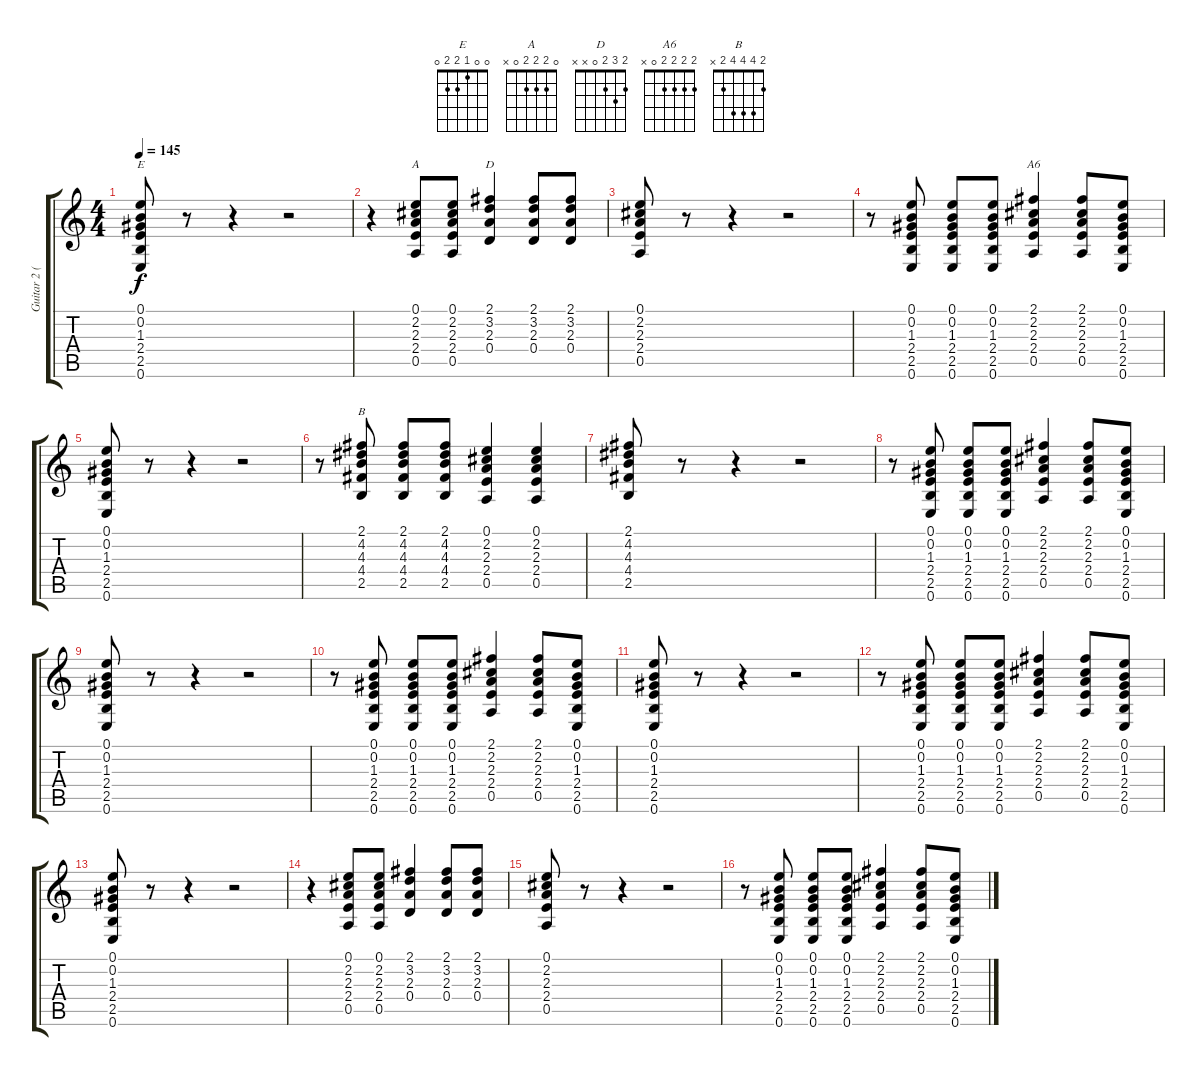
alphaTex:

\track ("Guitar 2 (Rythm)" "Guitar 2 (") {instrument electricguitarclean}
\staff {score tabs}
\tuning (E4 B3 G3 D3 A2 E2) {hide}
\chord ("E" 0 0 1 2 2 0)
\chord ("A" 0 2 2 2 0 x)
\chord ("D" 2 3 2 0 x x)
\chord ("A6" 2 2 2 2 0 x)
\chord ("B" 2 4 4 4 2 x)
\ts (4 4)
\tempo 145
\clef g2
\ks c
(0.1 0.2 1.3 2.4 2.5 0.6).8{ch "E" dy f} r.8 r.4 r.2 |
r.4 (0.1 2.2 2.3 2.4 0.5).8{ch "A"} (0.1 2.2 2.3 2.4 0.5).8 (2.1 3.2 2.3 0.4).4{ch "D"} (2.1 3.2 2.3 0.4).8 (2.1 3.2 2.3 0.4).8 |
(0.1 2.2 2.3 2.4 0.5).8 r.8 r.4 r.2 |
r.8 (0.1 0.2 1.3 2.4 2.5 0.6).8 (0.1 0.2 1.3 2.4 2.5 0.6).8 (0.1 0.2 1.3 2.4 2.5 0.6).8 (2.1 2.2 2.3 2.4 0.5).4{ch "A6"} (2.1 2.2 2.3 2.4 0.5).8 (0.1 0.2 1.3 2.4 2.5 0.6).8 |
(0.1 0.2 1.3 2.4 2.5 0.6).8 r.8 r.4 r.2 |
r.8 (2.1 4.2 4.3 4.4 2.5).8{ch "B"} (2.1 4.2 4.3 4.4 2.5).8 (2.1 4.2 4.3 4.4 2.5).8 (0.1 2.2 2.3 2.4 0.5).4 (0.1 2.2 2.3 2.4 0.5).4 |
(2.1 4.2 4.3 4.4 2.5).8 r.8 r.4 r.2 |
r.8 (0.1 0.2 1.3 2.4 2.5 0.6).8 (0.1 0.2 1.3 2.4 2.5 0.6).8 (0.1 0.2 1.3 2.4 2.5 0.6).8 (2.1 2.2 2.3 2.4 0.5).4 (2.1 2.2 2.3 2.4 0.5).8 (0.1 0.2 1.3 2.4 2.5 0.6).8 |
(0.1 0.2 1.3 2.4 2.5 0.6).8 r.8 r.4 r.2 |
r.8 (0.1 0.2 1.3 2.4 2.5 0.6).8 (0.1 0.2 1.3 2.4 2.5 0.6).8 (0.1 0.2 1.3 2.4 2.5 0.6).8 (2.1 2.2 2.3 2.4 0.5).4 (2.1 2.2 2.3 2.4 0.5).8 (0.1 0.2 1.3 2.4 2.5 0.6).8 |
(0.1 0.2 1.3 2.4 2.5 0.6).8 r.8 r.4 r.2 |
r.8 (0.1 0.2 1.3 2.4 2.5 0.6).8 (0.1 0.2 1.3 2.4 2.5 0.6).8 (0.1 0.2 1.3 2.4 2.5 0.6).8 (2.1 2.2 2.3 2.4 0.5).4 (2.1 2.2 2.3 2.4 0.5).8 (0.1 0.2 1.3 2.4 2.5 0.6).8 |
(0.1 0.2 1.3 2.4 2.5 0.6).8 r.8 r.4 r.2 |
r.4 (0.1 2.2 2.3 2.4 0.5).8 (0.1 2.2 2.3 2.4 0.5).8 (2.1 3.2 2.3 0.4).4 (2.1 3.2 2.3 0.4).8 (2.1 3.2 2.3 0.4).8 |
(0.1 2.2 2.3 2.4 0.5).8 r.8 r.4 r.2 |
r.8 (0.1 0.2 1.3 2.4 2.5 0.6).8 (0.1 0.2 1.3 2.4 2.5 0.6).8 (0.1 0.2 1.3 2.4 2.5 0.6).8 (2.1 2.2 2.3 2.4 0.5).4 (2.1 2.2 2.3 2.4 0.5).8 (0.1 0.2 1.3 2.4 2.5 0.6).8
